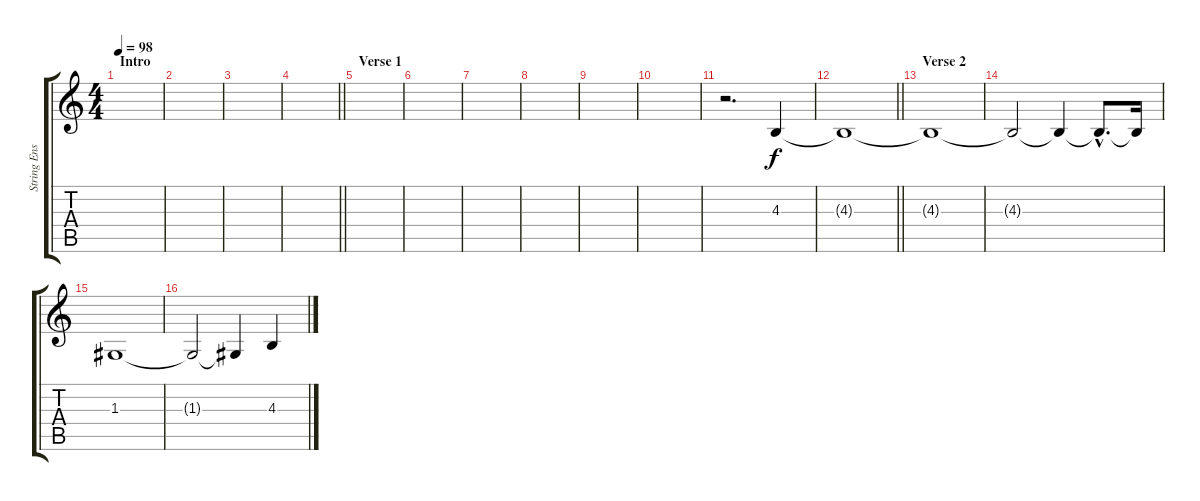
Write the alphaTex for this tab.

\track ("String Ensemble" "String Ens") {instrument stringensemble1}
\staff {score tabs}
\tuning (E4 B3 G3 D3 A2 E2) {hide}
\ts (4 4)
\section ("" "Intro")
\tempo 98
\clef g2
\ks c
|
|
|
\barLineRight lightlight
|
\section ("" "Verse 1")
|
|
|
|
|
|
r.2{d} 4.3.4{volume 16} |
\barLineRight lightlight
4.3{t}.1 |
\section ("" "Verse 2")
4.3{t}.1 |
4.3{t}.2 4.3{t}.4 4.3{hac t}.8{d} 4.3{t}.16{volume 0} |
1.3.1{volume 13} |
1.3{t}.2 1.3{t}.4 4.3.4
